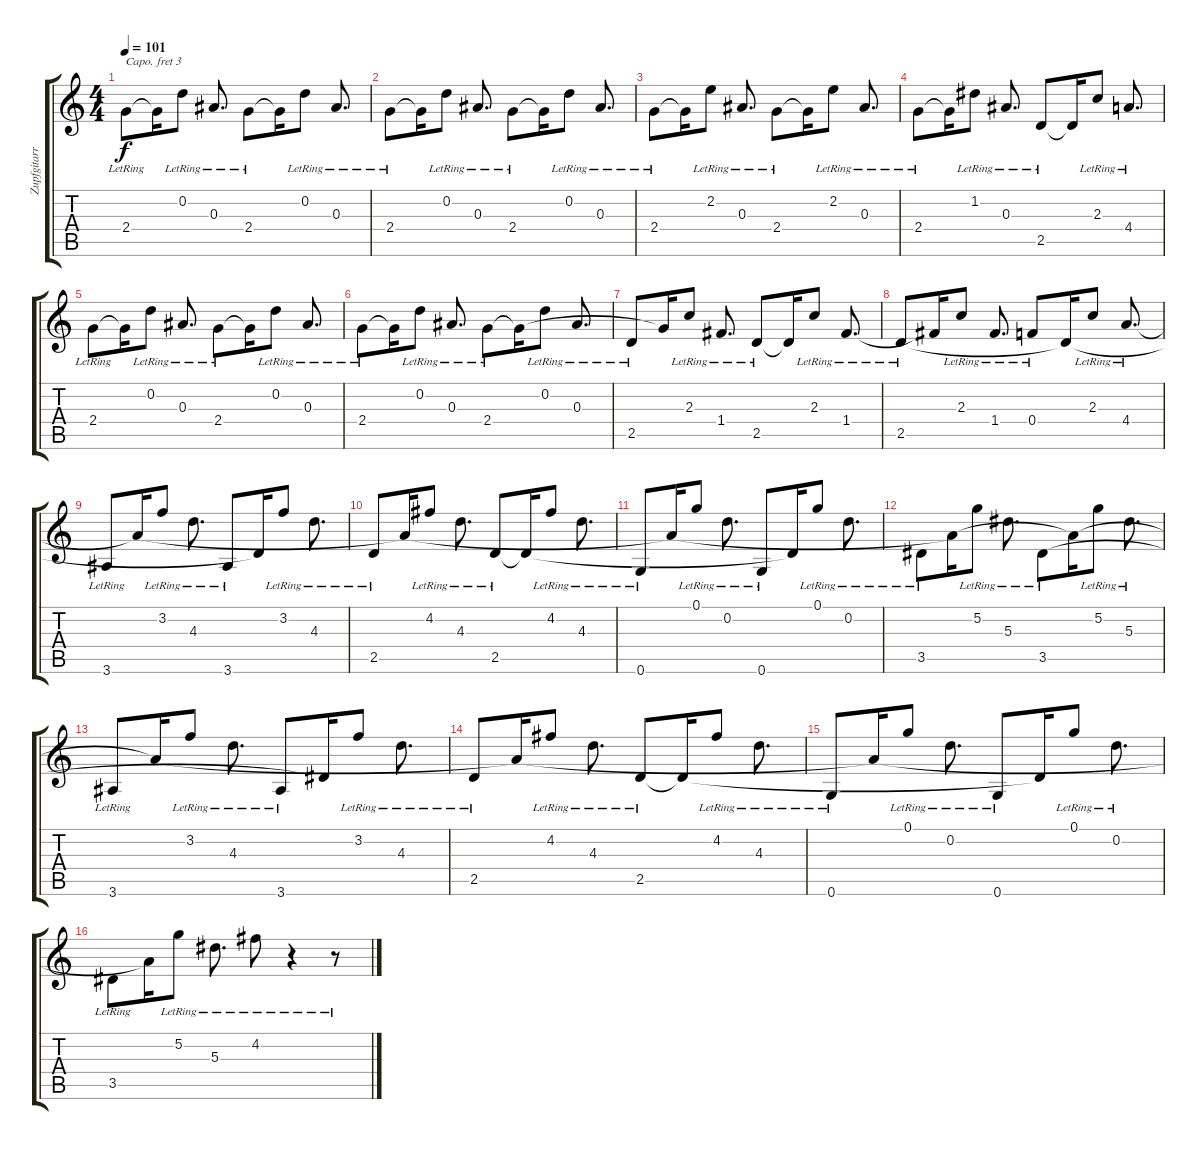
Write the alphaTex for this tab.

\track ("Zupfgitarre" "Zupfgitarr") {instrument acousticguitarsteel}
\staff {score tabs}
\capo 3
\tuning (E4 B3 G3 D3 A2 E2) {hide}
\ts (4 4)
\tempo 101
\clef g2
\ks c
2.4{lr}.8{dy f} 2.4{t}.16 0.2{lr}.8 0.3{lr}.8{d} 2.4{lr}.8 2.4{t}.16 0.2{lr}.8 0.3{lr}.8{d} |
2.4{lr}.8 2.4{t}.16 0.2{lr}.8 0.3{lr}.8{d} 2.4{lr}.8 2.4{t}.16 0.2{lr}.8 0.3{lr}.8{d} |
2.4{lr}.8 2.4{t}.16 2.2{lr}.8 0.3{lr}.8{d} 2.4{lr}.8 2.4{t}.16 2.2{lr}.8 0.3{lr}.8{d} |
2.4{lr}.8 2.4{t}.16 1.2{lr}.8 0.3{lr}.8{d} 2.5{lr}.8 2.5{t}.16 2.3{lr}.8 4.4{lr}.8{d} |
2.4{lr}.8 2.4{t}.16 0.2{lr}.8 0.3{lr}.8{d} 2.4{lr}.8 2.4{t}.16 0.2{lr}.8 0.3{lr}.8{d} |
2.4{lr}.8 2.4{t}.16 0.2{lr}.8 0.3{lr}.8{d} 2.4{lr}.8 2.4{t}.16 0.2{lr}.8 0.3{lr}.8{d} |
2.5{lr}.8 2.4{t}.16 2.3{lr}.8 1.4{lr}.8{d} 2.5{lr}.8 2.5{t}.16 2.3{lr}.8 1.4{lr}.8{d} |
2.5{lr}.8 1.4{t}.16 2.3{lr}.8 1.4{lr}.8{d} 0.4{lr}.8 2.5{t}.16 2.3{lr}.8 4.4{lr}.8{d} |
3.6{lr}.8 4.4{t}.16 3.2{lr}.8 4.3{lr}.8{d} 3.6{lr}.8 2.5{t}.16 3.2{lr}.8 4.3{lr}.8{d} |
2.5{lr}.8 4.4{t}.16 4.2{lr}.8 4.3{lr}.8{d} 2.5{lr}.8 2.5{t}.16 4.2{lr}.8 4.3{lr}.8{d} |
0.6{lr}.8 4.4{t}.16 0.1{lr}.8 0.2{lr}.8{d} 0.6{lr}.8 2.5{t}.16 0.1{lr}.8 0.2{lr}.8{d} |
3.5{lr}.8 4.4{t}.16 5.2{lr}.8 5.3{lr}.8{d} 3.5{lr}.8 4.4{t}.16 5.2{lr}.8 5.3{lr}.8{d} |
3.6{lr}.8 4.4{t}.16 3.2{lr}.8 4.3{lr}.8{d} 3.6{lr}.8 3.5{t}.16 3.2{lr}.8 4.3{lr}.8{d} |
2.5{lr}.8 4.4{t}.16 4.2{lr}.8 4.3{lr}.8{d} 2.5{lr}.8 2.5{t}.16 4.2{lr}.8 4.3{lr}.8{d} |
0.6{lr}.8 4.4{t}.16 0.1{lr}.8 0.2{lr}.8{d} 0.6{lr}.8 2.5{t}.16 0.1{lr}.8 0.2{lr}.8{d} |
3.5{lr}.8 4.4{t}.16 5.2{lr}.8 5.3{lr}.8{d} 4.2{lr}.8 r.4 r.8
